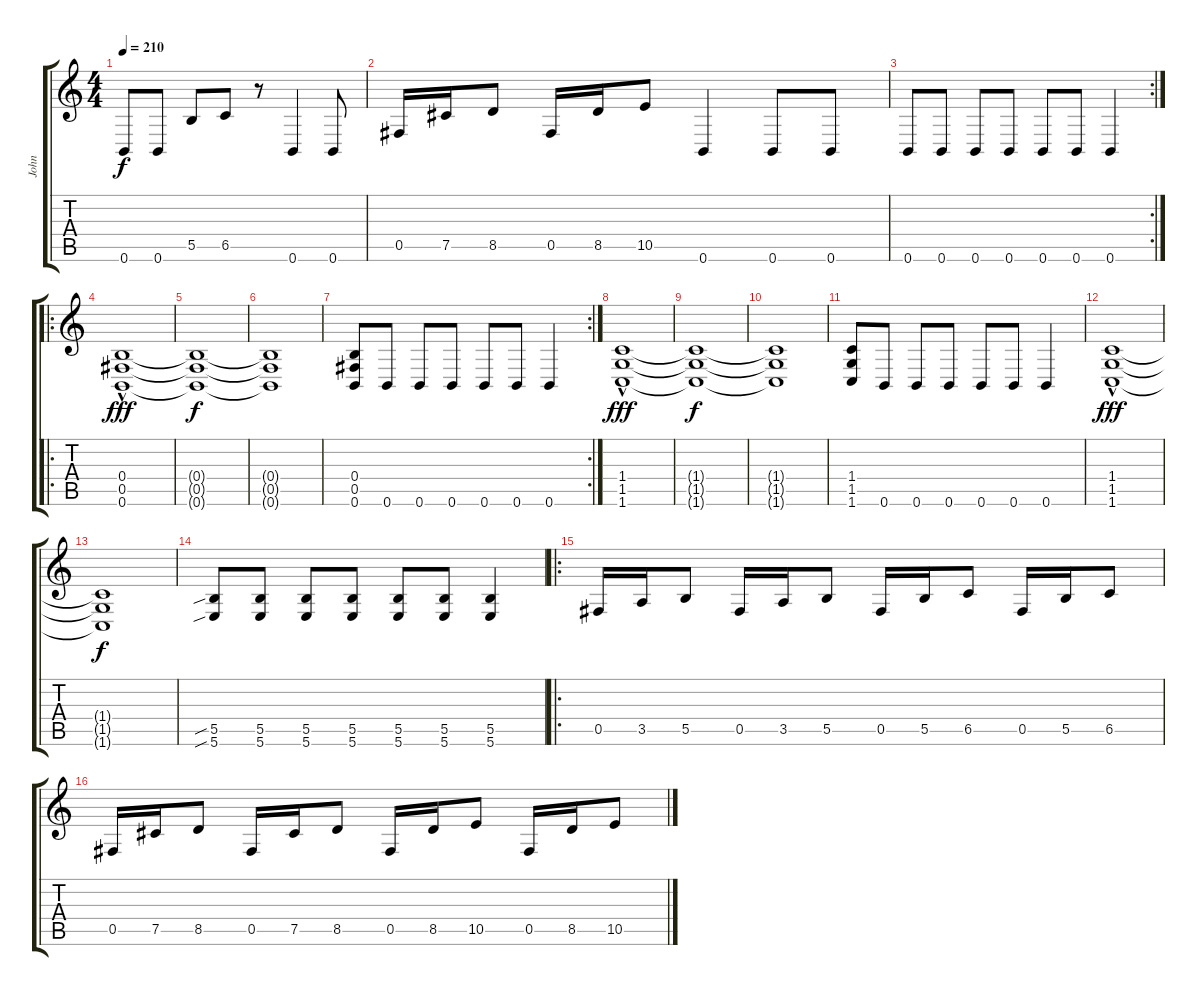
\track ("John" "John") {instrument distortionguitar}
\staff {score tabs}
\tuning (Db4 Ab3 E3 B2 Gb2 B1) {hide}
\ts (4 4)
\tempo 210
\clef g2
\ks c
0.6.8{dy f} 0.6.8 5.5.8 6.5.8 r.8 0.6.4 0.6.8 |
0.5.16 7.5.16 8.5.8 0.5.16 8.5.16 10.5.8 0.6.4 0.6.8 0.6.8 |
\rc 2
0.6.8 0.6.8 0.6.8 0.6.8 0.6.8 0.6.8 0.6.4 |
\ro
(0.4 0.5 0.6{hac}).1{dy fff} |
(0.4{t} 0.5{t} 0.6{t}).1{dy f} |
(0.4{t} 0.5{t} 0.6{t}).1 |
\rc 2
(0.4 0.5 0.6).8 0.6.8 0.6.8 0.6.8 0.6.8 0.6.8 0.6.4 |
(1.4 1.5 1.6{hac}).1{dy fff} |
(1.4{t} 1.5{t} 1.6{t}).1{dy f} |
(1.4{t} 1.5{t} 1.6{t}).1 |
(1.4 1.5 1.6).8 0.6.8 0.6.8 0.6.8 0.6.8 0.6.8 0.6.4 |
(1.4 1.5 1.6{hac}).1{dy fff} |
(1.4{t} 1.5{t} 1.6{t}).1{dy f} |
(5.5{sib} 5.6{sib}).8 (5.5 5.6).8 (5.5 5.6).8 (5.5 5.6).8 (5.5 5.6).8 (5.5 5.6).8 (5.5 5.6).4 |
\ro
0.5.16 3.5.16 5.5.8 0.5.16 3.5.16 5.5.8 0.5.16 5.5.16 6.5.8 0.5.16 5.5.16 6.5.8 |
0.5.16 7.5.16 8.5.8 0.5.16 7.5.16 8.5.8 0.5.16 8.5.16 10.5.8 0.5.16 8.5.16 10.5.8
